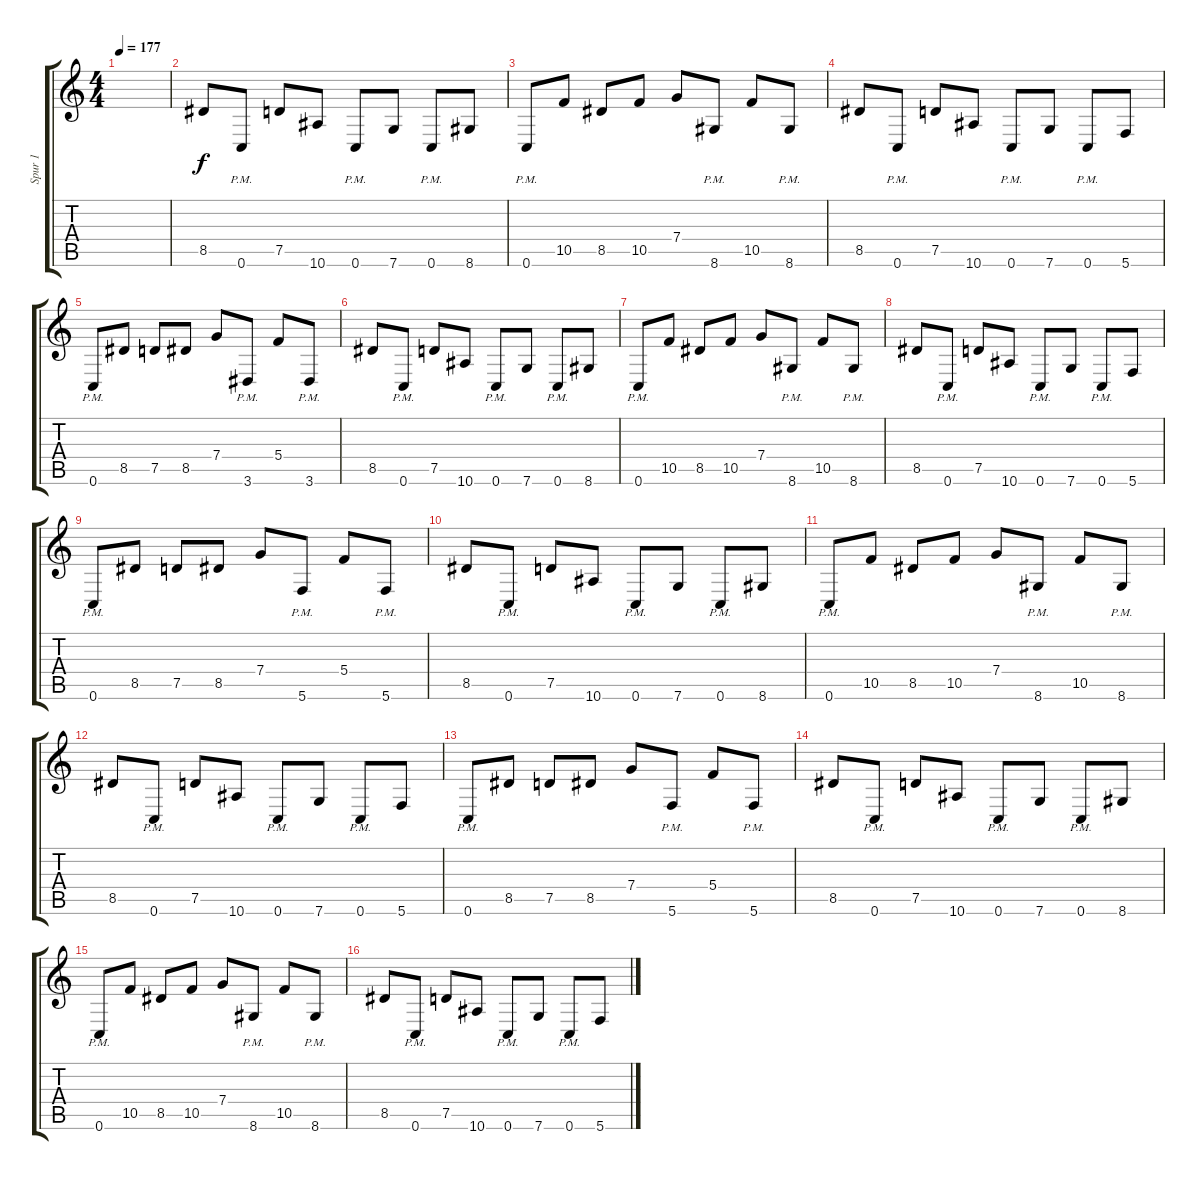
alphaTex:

\track ("Spur 1" "Spur 1") {instrument distortionguitar}
\staff {score tabs}
\tuning (D4 A3 F3 C3 G2 C2) {hide}
\ts (4 4)
\tempo 177
\clef g2
\ks c
|
8.5.8 0.6{pm}.8 7.5.8 10.6.8 0.6{pm}.8 7.6.8 0.6{pm}.8 8.6.8 |
0.6{pm}.8 10.5.8 8.5.8 10.5.8 7.4.8 8.6{pm}.8 10.5.8 8.6{pm}.8 |
8.5.8 0.6{pm}.8 7.5.8 10.6.8 0.6{pm}.8 7.6.8 0.6{pm}.8 5.6.8 |
0.6{pm}.8 8.5.8 7.5.8 8.5.8 7.4.8 3.6{pm}.8 5.4.8 3.6{pm}.8 |
8.5.8 0.6{pm}.8 7.5.8 10.6.8 0.6{pm}.8 7.6.8 0.6{pm}.8 8.6.8 |
0.6{pm}.8 10.5.8 8.5.8 10.5.8 7.4.8 8.6{pm}.8 10.5.8 8.6{pm}.8 |
8.5.8 0.6{pm}.8 7.5.8 10.6.8 0.6{pm}.8 7.6.8 0.6{pm}.8 5.6.8 |
0.6{pm}.8 8.5.8 7.5.8 8.5.8 7.4.8 5.6{pm}.8 5.4.8 5.6{pm}.8 |
8.5.8 0.6{pm}.8 7.5.8 10.6.8 0.6{pm}.8 7.6.8 0.6{pm}.8 8.6.8 |
0.6{pm}.8 10.5.8 8.5.8 10.5.8 7.4.8 8.6{pm}.8 10.5.8 8.6{pm}.8 |
8.5.8 0.6{pm}.8 7.5.8 10.6.8 0.6{pm}.8 7.6.8 0.6{pm}.8 5.6.8 |
0.6{pm}.8 8.5.8 7.5.8 8.5.8 7.4.8 5.6{pm}.8 5.4.8 5.6{pm}.8 |
8.5.8 0.6{pm}.8 7.5.8 10.6.8 0.6{pm}.8 7.6.8 0.6{pm}.8 8.6.8 |
0.6{pm}.8 10.5.8 8.5.8 10.5.8 7.4.8 8.6{pm}.8 10.5.8 8.6{pm}.8 |
8.5.8 0.6{pm}.8 7.5.8 10.6.8 0.6{pm}.8 7.6.8 0.6{pm}.8 5.6.8
